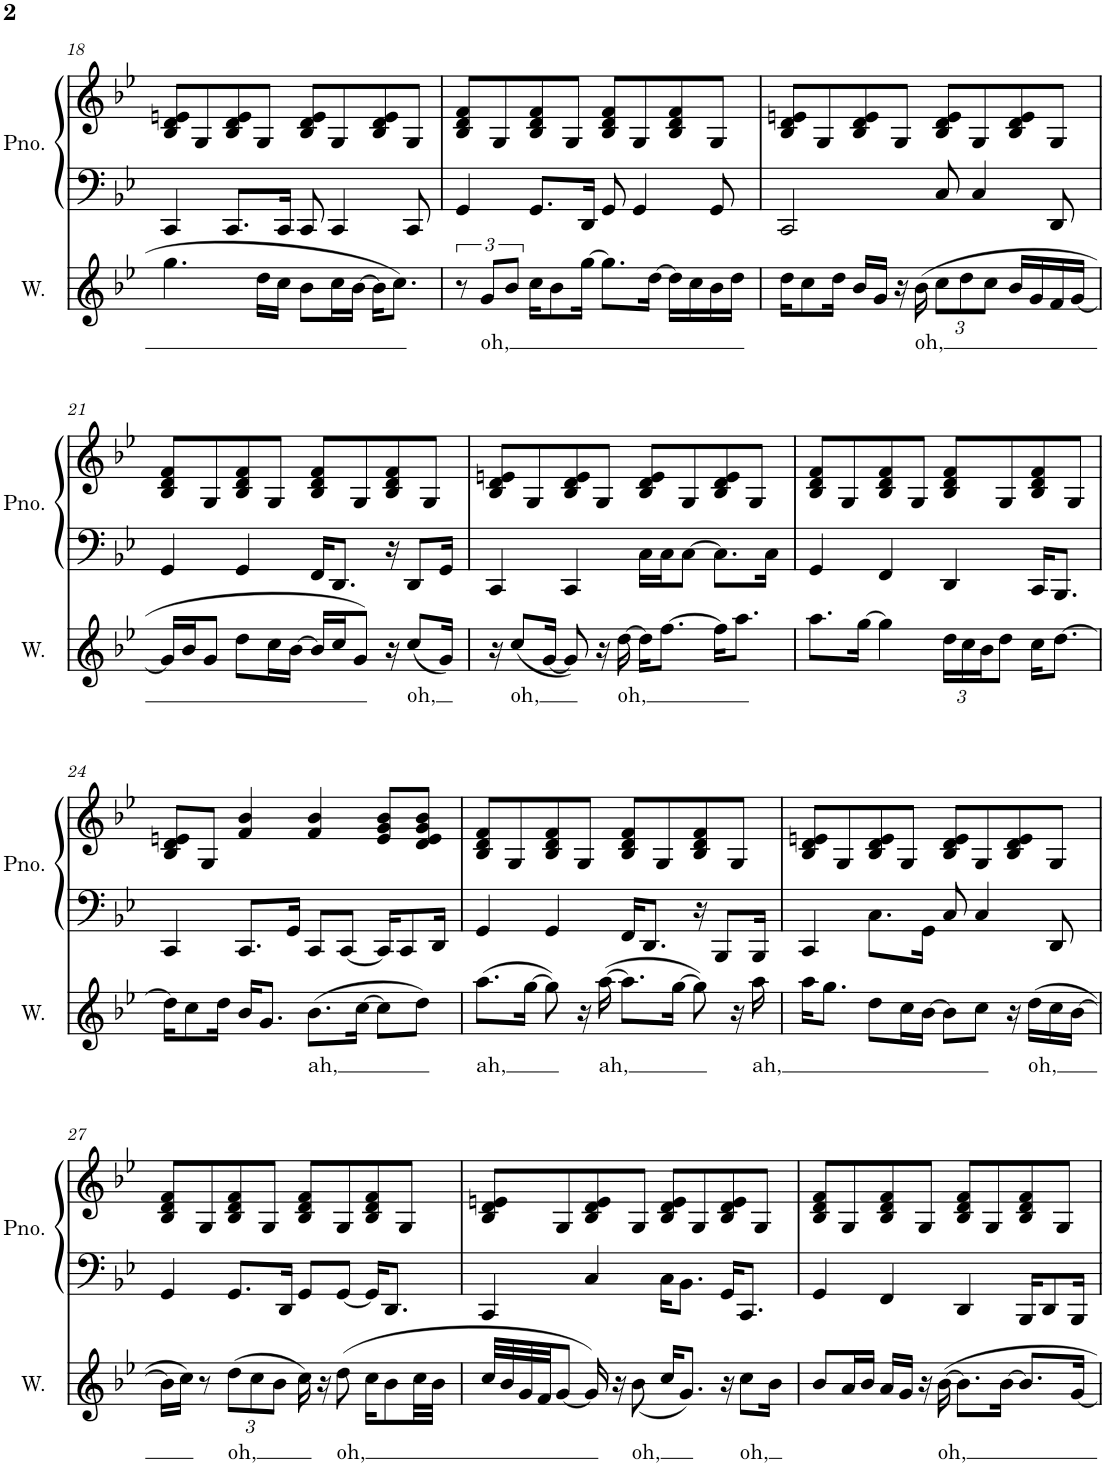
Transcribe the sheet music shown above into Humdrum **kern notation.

**kern	**text	**kern	**kern
*part2	*part2	*part1	*part1
*staff3	*staff3	*staff2	*staff1
*I"W.	*	*I"Pno.	*
*I'W.	*	*I'Pno.	*
!!LO:PB:g=z
*clefG2	*	*clefF4	*clefG2
*k[b-e-]	*	*k[b-e-]	*k[b-e-]
*M4/4	*	*M4/4	*M4/4
=18	=18	=18	=18
4.gg\	.	4CC/	8B-/ 8d/ 8en/L
.	.	.	8G/
.	.	8.CC/L	8B-/ 8d/ 8e/
16dd\LL	.	.	8G/J
16cc\JJ	.	16CC/Jk	.
8b-\L	.	8CC/	8B-/ 8d/ 8e/L
16cc\L	.	4CC/	8G/
[16b-\JJ	.	.	.
16b-\KL]	.	.	8B-/ 8d/ 8e/
8.cc\J	.	.	.
.	.	8CC/	8G/J
=19	=19	=19	=19
12r	.	4GG/	8B-/ 8d/ 8f/L
!	!LO:LY:b	!	!
12g/L	oh,	.	.
.	.	.	8G/
12b-/J	.	.	.
16cc\KL	.	8.GG/L	8B-/ 8d/ 8f/
8b-\	.	.	.
.	.	.	8G/J
[16gg\Jk	.	16DD/Jk	.
8.gg\L]	.	8GG/	8B-/ 8d/ 8f/L
.	.	4GG/	8G/
[16dd\Jk	.	.	.
16dd\LL]	.	.	8B-/ 8d/ 8f/
16cc\	.	.	.
16b-\	.	8GG/	8G/J
16dd\JJ	.	.	.
=20	=20	=20	=20
16dd\KL	.	2CC/	8B-/ 8d/ 8en/L
8cc\	.	.	.
.	.	.	8G/
16dd\Jk	.	.	.
16b-/LL	.	.	8B-/ 8d/ 8e/
16g/JJ	.	.	.
16r	.	.	8G/J
!	!LO:LY:b	!	!
(16b-\	oh,	.	.
*Xbrackettup	*	*	*
12cc\L	.	8C/	8B-/ 8d/ 8e/L
12dd\	.	.	.
.	.	4C/	8G/
12cc\J	.	.	.
16b-/LL	.	.	8B-/ 8d/ 8e/
16g/	.	.	.
16f/	.	8DD/	8G/J
[16g/JJ	.	.	.
!!LO:LB:g=z
=21	=21	=21	=21
16g/LL]	.	4GG/	8B-/ 8d/ 8f/L
16b-/J	.	.	.
8g/J	.	.	8G/
8dd\L	.	4GG/	8B-/ 8d/ 8f/
16cc\L	.	.	8G/J
[16b-\JJ	.	.	.
16b-/LL]	.	16FF/KL	8B-/ 8d/ 8f/L
16cc/J	.	8.DD/J	.
8g/J)	.	.	8G/
16r	.	16r	8B-/ 8d/ 8f/
!	!LO:LY:b	!	!
(8cc/L	oh,	8DD/L	.
.	.	.	8G/J
16g/Jk)	.	16GG/Jk	.
=22	=22	=22	=22
16r	.	4CC/	8B-/ 8d/ 8en/L
!	!LO:LY:b	!	!
(8cc/L	oh,	.	.
.	.	.	8G/
[16g/Jk	.	.	.
8g/])	.	4CC/	8B-/ 8d/ 8e/
16r	.	.	8G/J
!	!LO:LY:b	!	!
[16dd\	oh,	.	.
16dd\KL]	.	16C\LL	8B-/ 8d/ 8e/L
[8.ff\J	.	16C\J	.
.	.	[8C\J	8G/
16ff\KL]	.	8.C\L]	8B-/ 8d/ 8e/
8.aa\J	.	.	.
.	.	.	8G/J
.	.	16C\Jk	.
=23	=23	=23	=23
8.aa\L	.	4GG/	8B-/ 8d/ 8f/L
.	.	.	8G/
[16gg\Jk	.	.	.
4gg\]	.	4FF/	8B-/ 8d/ 8f/
.	.	.	8G/J
24dd\LL	.	4DD/	8B-/ 8d/ 8f/L
24cc\	.	.	.
24b-\J	.	.	.
8dd\J	.	.	8G/
16cc\KL	.	16CC/KL	8B-/ 8d/ 8f/
[8.dd\J	.	8.BBB-/J	.
.	.	.	8G/J
!!LO:LB:g=z
=24	=24	=24	=24
16dd\KL]	.	4CC/	8B-/ 8d/ 8en/L
8cc\	.	.	.
.	.	.	8G/J
16dd\Jk	.	.	.
16b-/KL	.	8.CC/L	4f/ 4b-/
8.g/J	.	.	.
.	.	16GG/Jk	.
!	!LO:LY:b	!	!
(8.b-\L	ah,	8CC/L	4f/ 4b-/
.	.	[8CC/J	.
[16cc\Jk	.	.	.
8cc\L]	.	16CC/KL]	8e/ 8g/ 8b-/L
.	.	8CC/	.
8dd\J)	.	.	8d/ 8e/ 8g/ 8b-/J
.	.	16DD/Jk	.
=25	=25	=25	=25
!	!LO:LY:b	!	!
(8.aa\L	ah,	4GG/	8B-/ 8d/ 8f/L
.	.	.	8G/
[16gg\Jk	.	.	.
8gg\])	.	4GG/	8B-/ 8d/ 8f/
16r	.	.	8G/J
!	!LO:LY:b	!	!
([16aa\	ah,	.	.
8.aa\L]	.	16FF/KL	8B-/ 8d/ 8f/L
.	.	8.DD/J	.
.	.	.	8G/
[16gg\Jk	.	.	.
8gg\])	.	16r	8B-/ 8d/ 8f/
.	.	8BBB-/L	.
16r	.	.	8G/J
!	!LO:LY:b	!	!
16aa\	ah,	16BBB-/Jk	.
=26	=26	=26	=26
16aa\KL	.	4CC/	8B-/ 8d/ 8en/L
8.gg\J	.	.	.
.	.	.	8G/
8dd\L	.	8.C\L	8B-/ 8d/ 8e/
16cc\L	.	.	8G/J
[16b-\JJ	.	16GG\Jk	.
8b-\L]	.	8C/	8B-/ 8d/ 8e/L
8cc\J	.	4C/	8G/
16r	.	.	8B-/ 8d/ 8e/
!	!LO:LY:b	!	!
(16dd\LL	oh,	.	.
16cc\	.	8DD/	8G/J
[16b-\JJ	.	.	.
!!LO:LB:g=z
=27	=27	=27	=27
16b-\LL]	.	4GG/	8B-/ 8d/ 8f/L
16cc\JJ)	.	.	.
8r	.	.	8G/
!	!LO:LY:b	!	!
(12dd\L	oh,	8.GG/L	8B-/ 8d/ 8f/
12cc\	.	.	.
.	.	.	8G/J
12b-\J	.	.	.
.	.	16DD/Jk	.
16cc\)	.	8GG/L	8B-/ 8d/ 8f/L
16r	.	.	.
!	!LO:LY:b	!	!
(8dd\	oh,	[8GG/J	8G/
16cc\KL	.	16GG/KL]	8B-/ 8d/ 8f/
8b-\	.	8.DD/J	.
.	.	.	8G/J
32cc\LL	.	.	.
32b-\JJJ	.	.	.
=28	=28	=28	=28
32cc/LLL	.	4CC/	8B-/ 8d/ 8en/L
32b-/	.	.	.
32g/	.	.	.
32f/JJ	.	.	.
[8g/J	.	.	8G/
16g/])	.	4C/	8B-/ 8d/ 8e/
16r	.	.	.
!	!LO:LY:b	!	!
(<8b-\	oh,	.	8G/J
16cc/KL	.	16C\KL	8B-/ 8d/ 8e/L
8.g/J)	.	8.BB-\J	.
.	.	.	8G/
16r	.	16GG/KL	8B-/ 8d/ 8e/
!	!LO:LY:b	!	!
8cc\L	oh,	8.CC/J	.
.	.	.	8G/J
16b-\Jk	.	.	.
=29	=29	=29	=29
8b-/L	.	4GG/	8B-/ 8d/ 8f/L
16a/L	.	.	8G/
16b-/JJ	.	.	.
16a/LL	.	4FF/	8B-/ 8d/ 8f/
16g/JJ	.	.	.
16r	.	.	8G/J
!	!LO:LY:b	!	!
[16b-\	oh,	.	.
8.b-\L]	.	4DD/	8B-/ 8d/ 8f/L
.	.	.	8G/
[16b-\Jk	.	.	.
8.b-/L]	.	16BBB-/KL	8B-/ 8d/ 8f/
.	.	8DD/	.
.	.	.	8G/J
[16g/Jk	.	16BBB-/Jk	.
=	=	=	=
*-	*-	*-	*-
